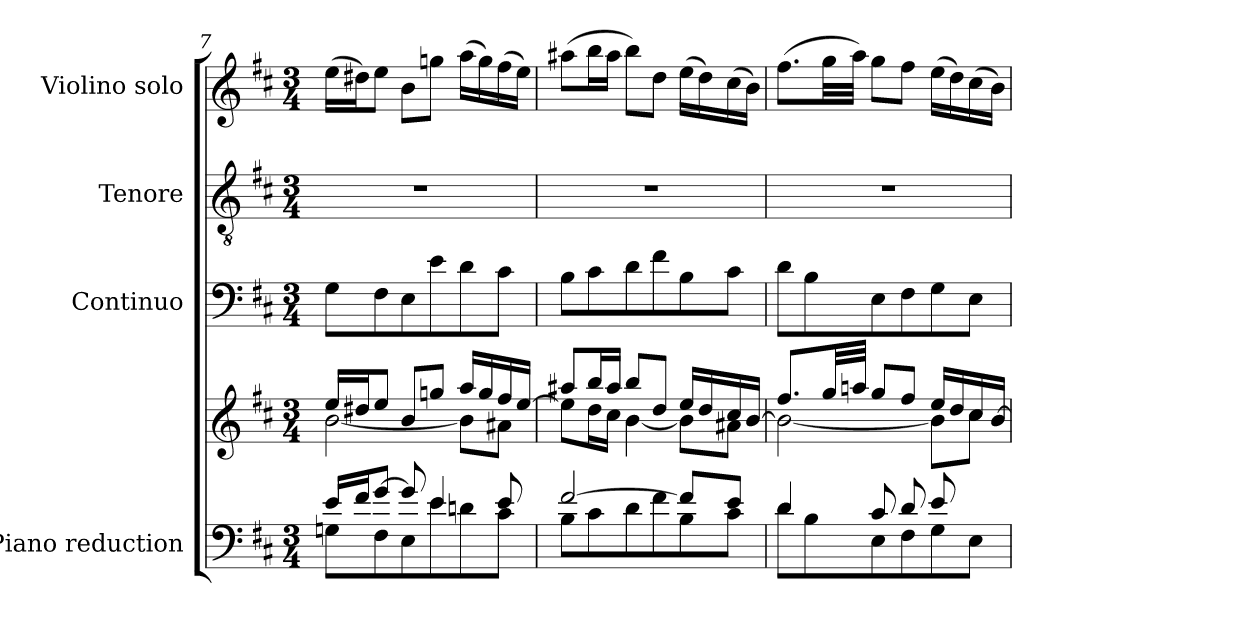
**kern	**kern	**kern	**kern	**kern
*part4	*part4	*part3	*part2	*part1
*staff5	*staff4	*staff3	*staff2	*staff1
*I"Piano reduction	*	*I"Continuo	*I"Tenore	*I"Violino solo
*I'Pno	*	*	*	*I'Vln
*clefF4	*clefG2	*clefF4	*clefGv2	*clefG2
*k[f#c#]	*k[f#c#]	*k[f#c#]	*k[f#c#]	*k[f#c#]
*M3/4	*M3/4	*M3/4	*M3/4	*M3/4
=7	=7	=7	=7	=7
*^	*^	*	*	*
16e/LL	8Gn\L	16ee/LL	[2b\	8G\L	2.r	(>16ee\LL
16f#/J	.	16dd#X/J	.	.	.	16dd#X\J)
[8g/J	8F#\	8ee/J	.	8F#\	.	8ee\J
8g/]	8E\	8b/L	.	8E\	.	8b\L
4e/	8e\	8ggn/J	.	8e\	.	8ggn\J
.	8dn\	16aa/LL	8b\L]	8d\	.	(>16aa\LL
.	.	16gg/	.	.	.	16gg\)
8e/	8c#\J	16ff#/	8a#X\J	8c#\J	.	(>16ff#\
.	.	[16ee/JJ	.	.	.	16ee\JJ)
=8	=8	=8	=8	=8	=8	=8
[2f#/	8B\L	8aa#X/L	8ee\L]	8B\L	2.r	(>8aa#X\L
.	8c#\	16bb/L	16dd\L	8c#\	.	16bb\L
.	.	16aa#/JJ	16cc#\JJ	.	.	16aa#\JJ
.	8d\	8bb/L	[4b\	8d\	.	8bb\L)
.	8f#\	8dd/J	.	8f#\	.	8dd\J
8f#/L]	8B\	16ee/LL	8b\L]	8B\	.	(>16ee\LL
.	.	16dd/	.	.	.	16dd\)
8e/J	8c#\J	16cc#/	8a#X\J	8c#\J	.	(>16cc#\
.	.	[16b/JJ	.	.	.	16b\JJ)
=9	=9	=9	=9	=9	=9	=9
*	*	*	*^	*	*	*
4d/	8d\L	8.ff#/L	2b\_	8ryy	8d\L	2.r	(>8.ff#\L
*	*	*	*v	*v	*	*	*
.	8B\	.	.	8B\	.	.
.	.	32gg/LL	.	.	.	32gg\LL
.	.	32aan/JJJ	.	.	.	32aa\JJJ)
8c#/L	8E\	8gg/L	.	8E\	.	8gg\L
8d/	8F#\	8ff#/J	.	8F#\	.	8ff#\J
8e/	8G\	16ee/LL	8b\L]	8G\	.	(>16ee\LL
.	.	16dd/	.	.	.	16dd\)
*	*	*	*^	*	*	*
8ryy	8E\J	16cc#/	8cc#\J	8g\J	8E\J	.	(>16cc#\
.	.	[16b/JJ	.	.	.	.	16b\JJ)
*v	*v	*	*	*	*	*	*
*	*v	*v	*v	*	*	*
=	=	=	=	=
*-	*-	*-	*-	*-
